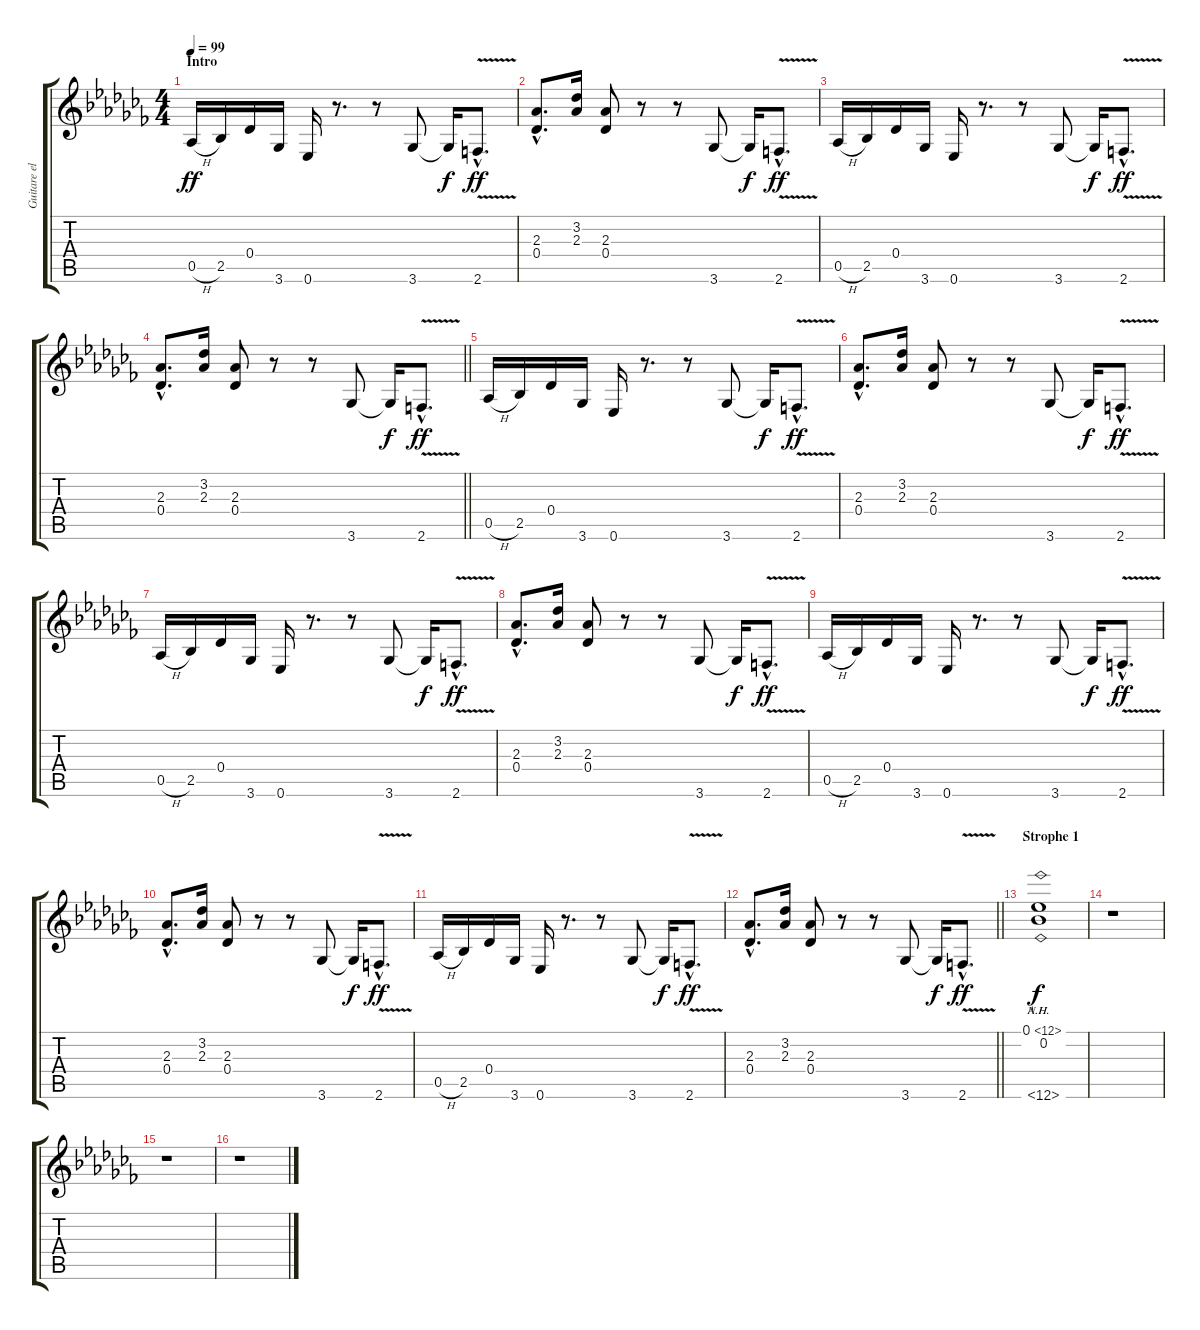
\track ("Guitare electrique 2" "Guitare el") {instrument electricguitarclean}
\staff {score tabs}
\tuning (Eb4 Bb3 Gb3 Db3 Ab2 Eb2) {hide}
\ts (4 4)
\section ("" "Intro")
\tempo 99
\clef g2
\ks cb
0.5{h}.16{dy ff instrument distortionguitar} 2.5.16 0.4.16 3.6.16 0.6.16 r.8{d} r.8 3.6.8 3.6{t}.16{dy f} 2.6{v hac}.8{d dy ff} |
(2.3{hac} 0.4{hac}).8{d} (3.2 2.3).16 (2.3 0.4).8 r.8 r.8 3.6.8 3.6{t}.16{dy f} 2.6{v hac}.8{d dy ff} |
0.5{h}.16 2.5.16 0.4.16 3.6.16 0.6.16 r.8{d} r.8 3.6.8 3.6{t}.16{dy f} 2.6{v hac}.8{d dy ff} |
\barLineRight lightlight
(2.3{hac} 0.4{hac}).8{d} (3.2 2.3).16 (2.3 0.4).8 r.8 r.8 3.6.8 3.6{t}.16{dy f} 2.6{v hac}.8{d dy ff} |
0.5{h}.16 2.5.16 0.4.16 3.6.16 0.6.16 r.8{d} r.8 3.6.8 3.6{t}.16{dy f} 2.6{v hac}.8{d dy ff} |
(2.3{hac} 0.4{hac}).8{d} (3.2 2.3).16 (2.3 0.4).8 r.8 r.8 3.6.8 3.6{t}.16{dy f} 2.6{v hac}.8{d dy ff} |
0.5{h}.16 2.5.16 0.4.16 3.6.16 0.6.16 r.8{d} r.8 3.6.8 3.6{t}.16{dy f} 2.6{v hac}.8{d dy ff} |
(2.3{hac} 0.4{hac}).8{d} (3.2 2.3).16 (2.3 0.4).8 r.8 r.8 3.6.8 3.6{t}.16{dy f} 2.6{v hac}.8{d dy ff} |
0.5{h}.16 2.5.16 0.4.16 3.6.16 0.6.16 r.8{d} r.8 3.6.8 3.6{t}.16{dy f} 2.6{v hac}.8{d dy ff} |
(2.3{hac} 0.4{hac}).8{d} (3.2 2.3).16 (2.3 0.4).8 r.8 r.8 3.6.8 3.6{t}.16{dy f} 2.6{v hac}.8{d dy ff} |
0.5{h}.16 2.5.16 0.4.16 3.6.16 0.6.16 r.8{d} r.8 3.6.8 3.6{t}.16{dy f} 2.6{v hac}.8{d dy ff} |
\barLineRight lightlight
(2.3{hac} 0.4{hac}).8{d} (3.2 2.3).16 (2.3 0.4).8 r.8 r.8 3.6.8 3.6{t}.16{dy f} 2.6{v hac}.8{d dy ff} |
\section ("" "Strophe 1")
(0.1{ah 12} 0.2 0.6{nh}).1{dy f volume 10 instrument piccolo} |
r.1 |
r.1 |
r.1
